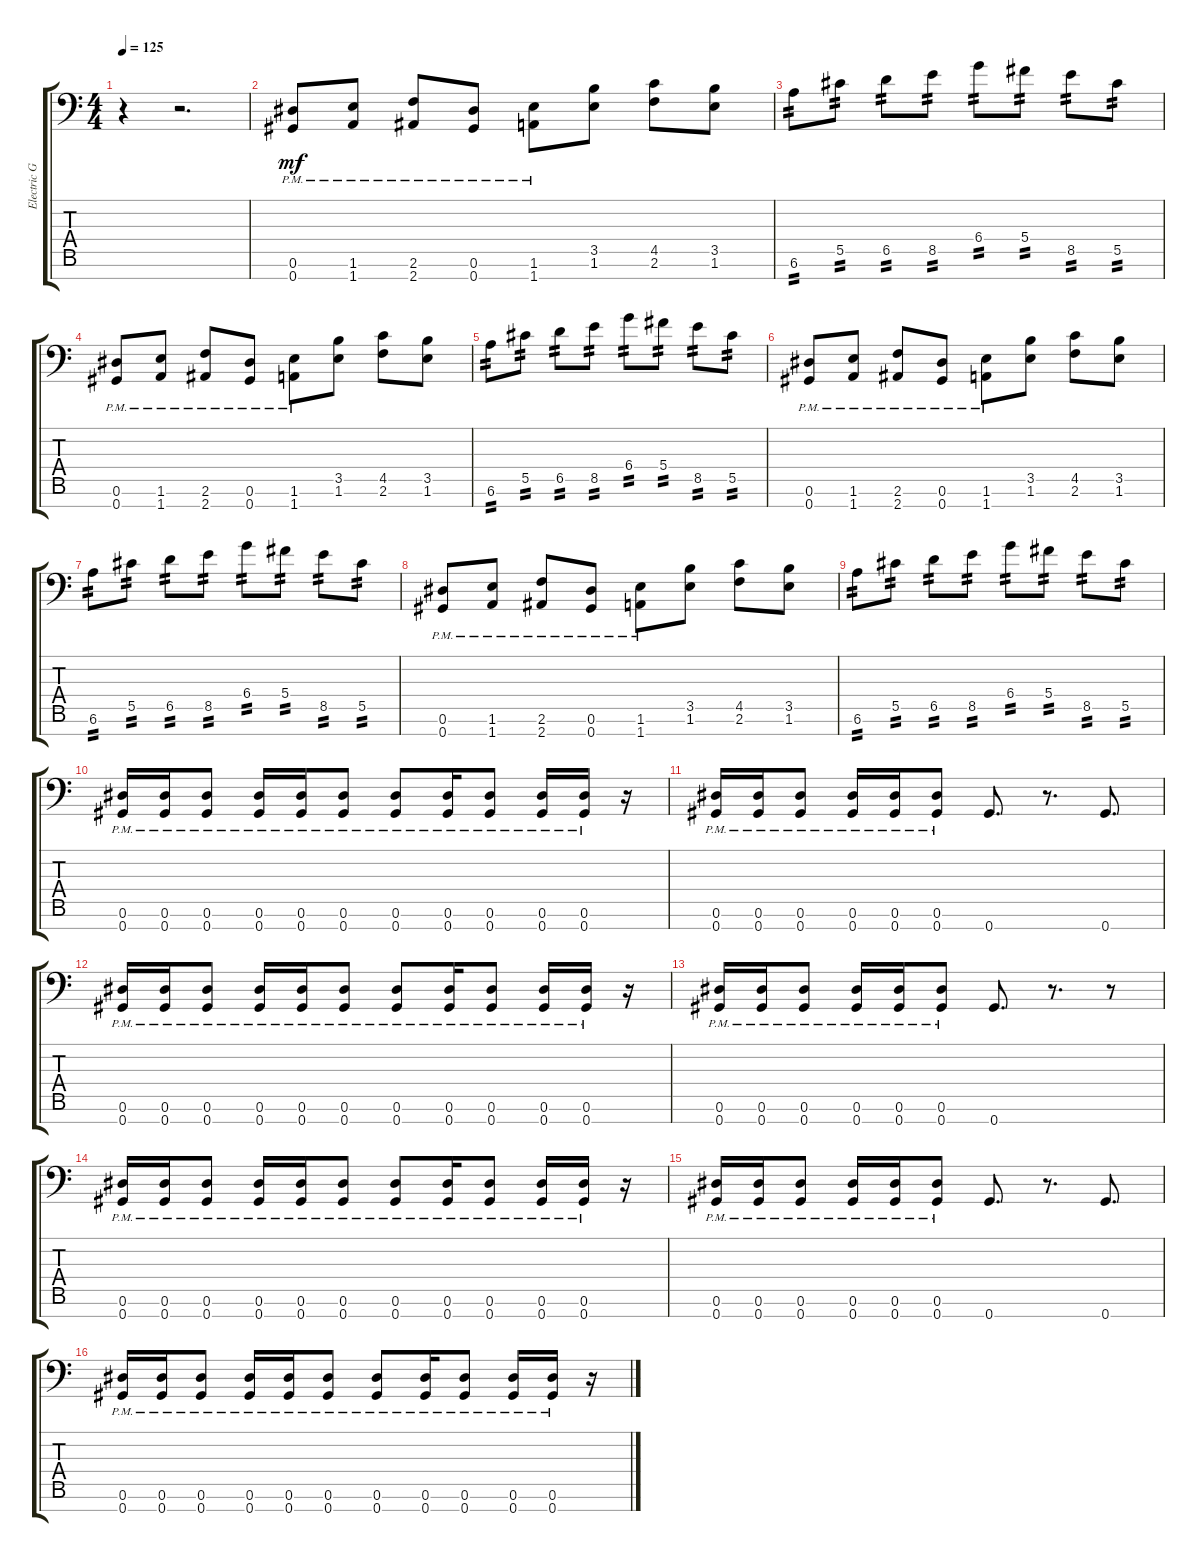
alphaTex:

\track ("Electric Guitar" "Electric G") {instrument distortionguitar}
\staff {score tabs}
\tuning (Eb4 Bb3 Gb3 Db3 Ab2 Eb2 Ab1) {hide}
\ts (4 4)
\tempo 125
\clef f4
\ks c
r.4{dy mf instrument distortionguitar} r.2{d} |
(0.6{pm} 0.7{pm}).8 (1.6{pm} 1.7{pm}).8 (2.6{pm} 2.7{pm}).8 (0.6{pm} 0.7{pm}).8 (1.6{pm} 1.7{pm}).8 (3.5 1.6).8 (4.5 2.6).8 (3.5 1.6).8 |
6.6.8{tp 2} 5.5.8{tp 2} 6.5.8{tp 2} 8.5.8{tp 2} 6.4.8{tp 2} 5.4.8{tp 2} 8.5.8{tp 2} 5.5.8{tp 2} |
(0.6{pm} 0.7{pm}).8 (1.6{pm} 1.7{pm}).8 (2.6{pm} 2.7{pm}).8 (0.6{pm} 0.7{pm}).8 (1.6{pm} 1.7{pm}).8 (3.5 1.6).8 (4.5 2.6).8 (3.5 1.6).8 |
6.6.8{tp 2} 5.5.8{tp 2} 6.5.8{tp 2} 8.5.8{tp 2} 6.4.8{tp 2} 5.4.8{tp 2} 8.5.8{tp 2} 5.5.8{tp 2} |
(0.6{pm} 0.7{pm}).8 (1.6{pm} 1.7{pm}).8 (2.6{pm} 2.7{pm}).8 (0.6{pm} 0.7{pm}).8 (1.6{pm} 1.7{pm}).8 (3.5 1.6).8 (4.5 2.6).8 (3.5 1.6).8 |
6.6.8{tp 2} 5.5.8{tp 2} 6.5.8{tp 2} 8.5.8{tp 2} 6.4.8{tp 2} 5.4.8{tp 2} 8.5.8{tp 2} 5.5.8{tp 2} |
(0.6{pm} 0.7{pm}).8 (1.6{pm} 1.7{pm}).8 (2.6{pm} 2.7{pm}).8 (0.6{pm} 0.7{pm}).8 (1.6{pm} 1.7{pm}).8 (3.5 1.6).8 (4.5 2.6).8 (3.5 1.6).8 |
6.6.8{tp 2} 5.5.8{tp 2} 6.5.8{tp 2} 8.5.8{tp 2} 6.4.8{tp 2} 5.4.8{tp 2} 8.5.8{tp 2} 5.5.8{tp 2} |
(0.6{pm} 0.7{pm}).16 (0.6{pm} 0.7{pm}).16 (0.6{pm} 0.7{pm}).8 (0.6{pm} 0.7{pm}).16 (0.6{pm} 0.7{pm}).16 (0.6{pm} 0.7{pm}).8 (0.6{pm} 0.7{pm}).8 (0.6{pm} 0.7{pm}).16 (0.6{pm} 0.7{pm}).8 (0.6{pm} 0.7{pm}).16 (0.6{pm} 0.7{pm}).16 r.16 |
(0.6{pm} 0.7{pm}).16 (0.6{pm} 0.7{pm}).16 (0.6{pm} 0.7{pm}).8 (0.6{pm} 0.7{pm}).16 (0.6{pm} 0.7{pm}).16 (0.6{pm} 0.7{pm}).8 0.7.8{d} r.8{d} 0.7.8{d} |
(0.6{pm} 0.7{pm}).16 (0.6{pm} 0.7{pm}).16 (0.6{pm} 0.7{pm}).8 (0.6{pm} 0.7{pm}).16 (0.6{pm} 0.7{pm}).16 (0.6{pm} 0.7{pm}).8 (0.6{pm} 0.7{pm}).8 (0.6{pm} 0.7{pm}).16 (0.6{pm} 0.7{pm}).8 (0.6{pm} 0.7{pm}).16 (0.6{pm} 0.7{pm}).16 r.16 |
(0.6{pm} 0.7{pm}).16 (0.6{pm} 0.7{pm}).16 (0.6{pm} 0.7{pm}).8 (0.6{pm} 0.7{pm}).16 (0.6{pm} 0.7{pm}).16 (0.6{pm} 0.7{pm}).8 0.7.8{d} r.8{d} r.8 |
(0.6{pm} 0.7{pm}).16 (0.6{pm} 0.7{pm}).16 (0.6{pm} 0.7{pm}).8 (0.6{pm} 0.7{pm}).16 (0.6{pm} 0.7{pm}).16 (0.6{pm} 0.7{pm}).8 (0.6{pm} 0.7{pm}).8 (0.6{pm} 0.7{pm}).16 (0.6{pm} 0.7{pm}).8 (0.6{pm} 0.7{pm}).16 (0.6{pm} 0.7{pm}).16 r.16 |
(0.6{pm} 0.7{pm}).16 (0.6{pm} 0.7{pm}).16 (0.6{pm} 0.7{pm}).8 (0.6{pm} 0.7{pm}).16 (0.6{pm} 0.7{pm}).16 (0.6{pm} 0.7{pm}).8 0.7.8{d} r.8{d} 0.7.8{d} |
(0.6{pm} 0.7{pm}).16 (0.6{pm} 0.7{pm}).16 (0.6{pm} 0.7{pm}).8 (0.6{pm} 0.7{pm}).16 (0.6{pm} 0.7{pm}).16 (0.6{pm} 0.7{pm}).8 (0.6{pm} 0.7{pm}).8 (0.6{pm} 0.7{pm}).16 (0.6{pm} 0.7{pm}).8 (0.6{pm} 0.7{pm}).16 (0.6{pm} 0.7{pm}).16 r.16
